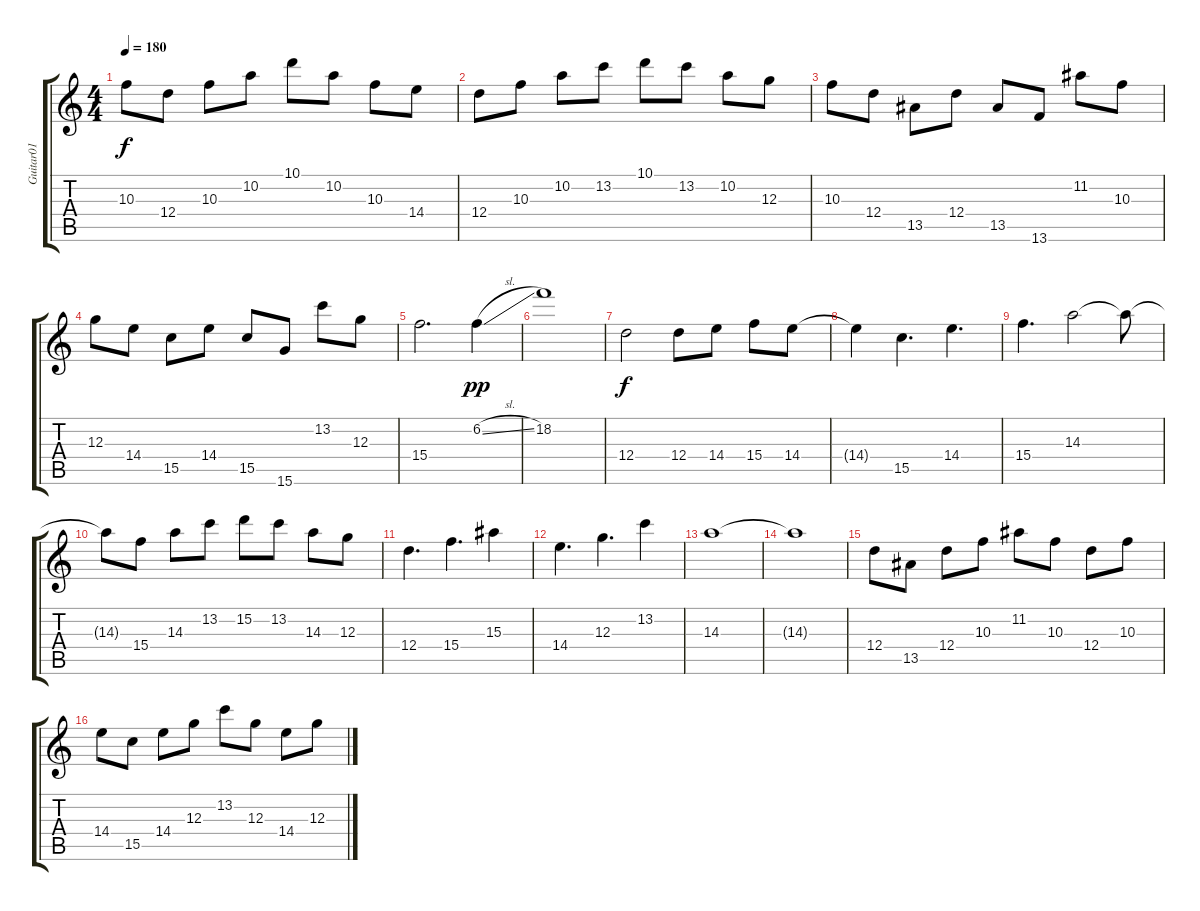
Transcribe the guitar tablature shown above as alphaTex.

\track ("Guitar01" "Guitar01") {instrument distortionguitar}
\staff {score tabs}
\tuning (E4 B3 G3 D3 A2 E2) {hide}
\ts (4 4)
\tempo 180
\clef g2
\ks c
10.3.8{dy f} 12.4.8 10.3.8 10.2.8 10.1.8 10.2.8 10.3.8 14.4.8 |
12.4.8 10.3.8 10.2.8 13.2.8 10.1.8 13.2.8 10.2.8 12.3.8 |
10.3.8 12.4.8 13.5.8 12.4.8 13.5.8 13.6.8 11.2.8 10.3.8 |
12.3.8 14.4.8 15.5.8 14.4.8 15.5.8 15.6.8 13.2.8 12.3.8 |
15.4.2{d} 6.2{sl}.4{dy pp} |
18.2.1 |
12.4.2{dy f} 12.4.8 14.4.8 15.4.8 14.4.8 |
14.4{t}.4 15.5.4{d} 14.4.4{d} |
15.4.4{d} 14.3.2 14.3{t}.8 |
14.3{t}.8 15.4.8 14.3.8 13.2.8 15.2.8 13.2.8 14.3.8 12.3.8 |
12.4.4{d} 15.4.4{d} 15.3.4 |
14.4.4{d} 12.3.4{d} 13.2.4 |
14.3.1 |
14.3{t}.1 |
12.4.8 13.5.8 12.4.8 10.3.8 11.2.8{volume 0} 10.3.8 12.4.8 10.3.8 |
14.4.8 15.5.8 14.4.8 12.3.8 13.2.8 12.3.8 14.4.8 12.3.8
